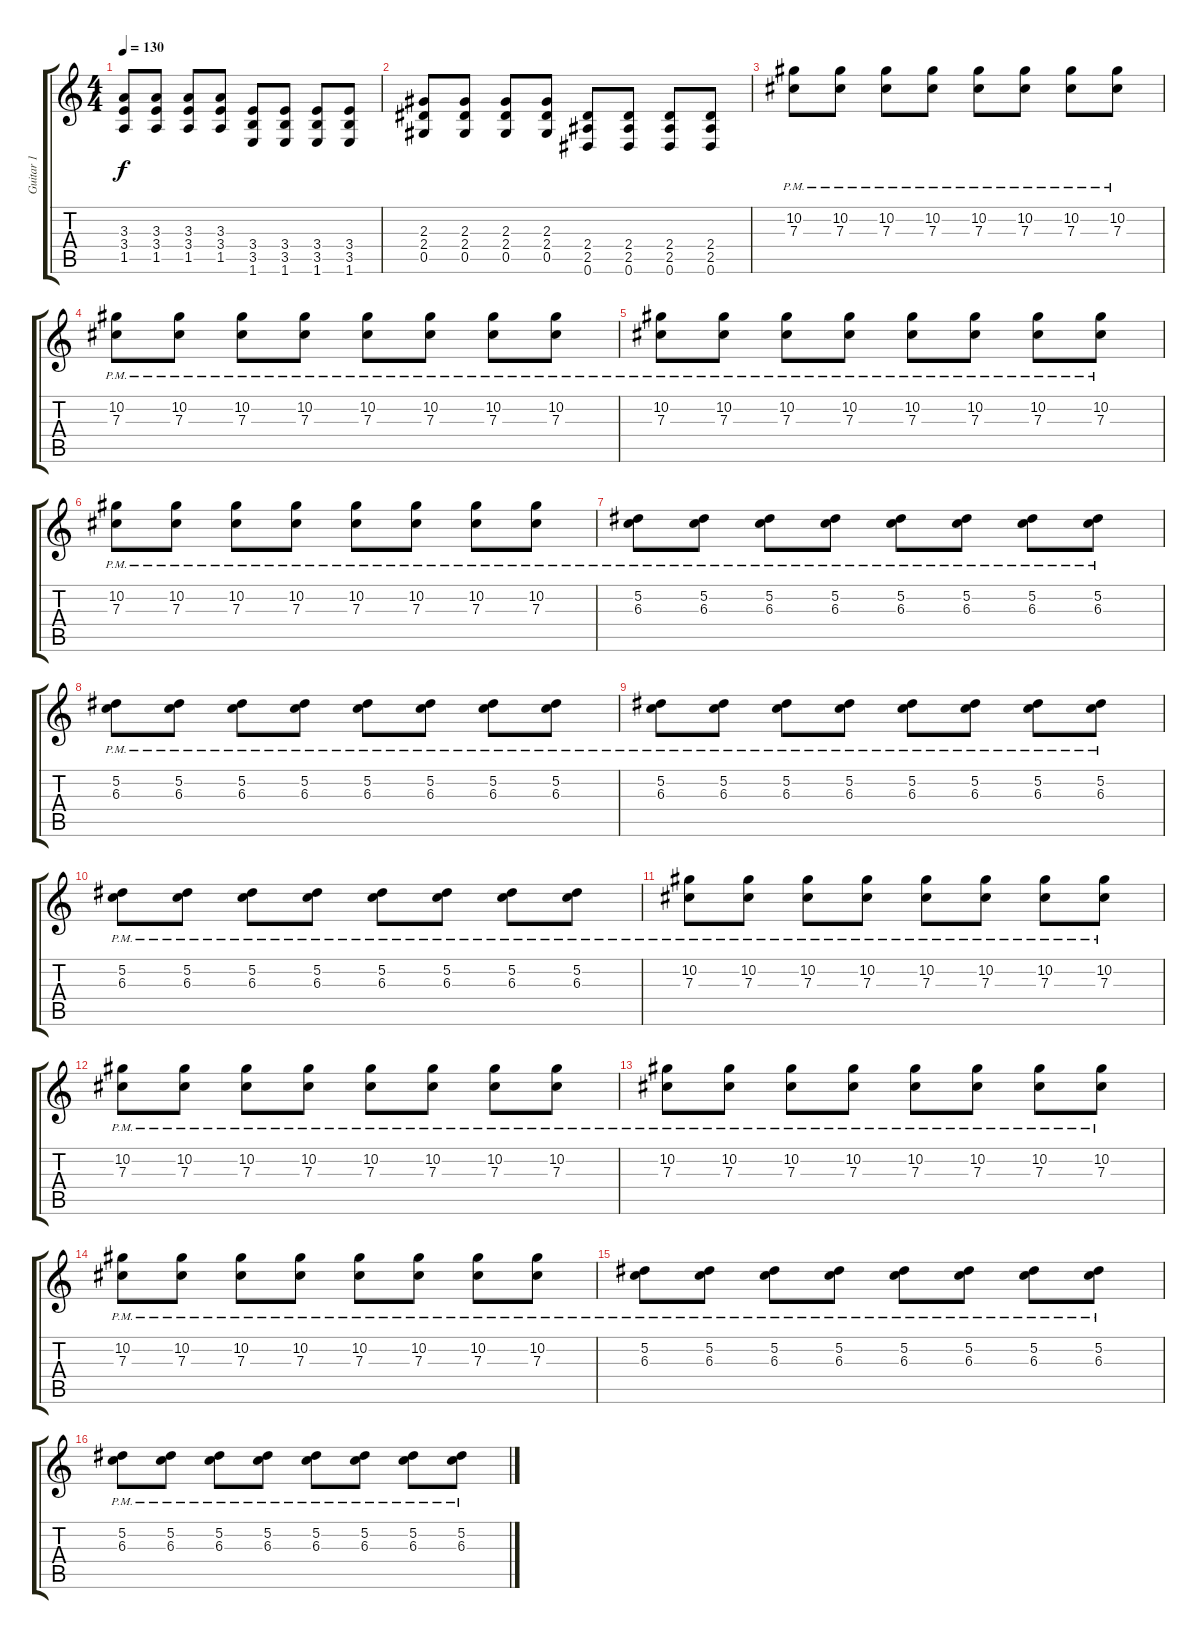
\track ("Guitar 1" "Guitar 1") {instrument distortionguitar}
\staff {score tabs}
\tuning (Eb4 Bb3 Gb3 Db3 Ab2 Eb2) {hide}
\ts (4 4)
\tempo 130
\clef g2
\ks c
(3.3 3.4 1.5).8{dy f instrument distortionguitar} (3.3 3.4 1.5).8 (3.3 3.4 1.5).8 (3.3 3.4 1.5).8 (3.4 3.5 1.6).8 (3.4 3.5 1.6).8 (3.4 3.5 1.6).8 (3.4 3.5 1.6).8 |
(2.3 2.4 0.5).8 (2.3 2.4 0.5).8 (2.3 2.4 0.5).8 (2.3 2.4 0.5).8 (2.4 2.5 0.6).8 (2.4 2.5 0.6).8 (2.4 2.5 0.6).8 (2.4 2.5 0.6).8 |
(10.2{pm} 7.3{pm}).8{instrument electricguitarmuted} (10.2{pm} 7.3{pm}).8 (10.2{pm} 7.3{pm}).8 (10.2{pm} 7.3{pm}).8 (10.2{pm} 7.3{pm}).8 (10.2{pm} 7.3{pm}).8 (10.2{pm} 7.3{pm}).8 (10.2{pm} 7.3{pm}).8 |
(10.2{pm} 7.3{pm}).8{instrument electricguitarmuted} (10.2{pm} 7.3{pm}).8 (10.2{pm} 7.3{pm}).8 (10.2{pm} 7.3{pm}).8 (10.2{pm} 7.3{pm}).8 (10.2{pm} 7.3{pm}).8 (10.2{pm} 7.3{pm}).8 (10.2{pm} 7.3{pm}).8 |
(10.2{pm} 7.3{pm}).8{instrument electricguitarmuted} (10.2{pm} 7.3{pm}).8 (10.2{pm} 7.3{pm}).8 (10.2{pm} 7.3{pm}).8 (10.2{pm} 7.3{pm}).8 (10.2{pm} 7.3{pm}).8 (10.2{pm} 7.3{pm}).8 (10.2{pm} 7.3{pm}).8 |
(10.2{pm} 7.3{pm}).8{instrument electricguitarmuted} (10.2{pm} 7.3{pm}).8 (10.2{pm} 7.3{pm}).8 (10.2{pm} 7.3{pm}).8 (10.2{pm} 7.3{pm}).8 (10.2{pm} 7.3{pm}).8 (10.2{pm} 7.3{pm}).8 (10.2{pm} 7.3{pm}).8 |
(5.2{pm} 6.3{pm}).8{instrument electricguitarmuted} (5.2{pm} 6.3{pm}).8 (5.2{pm} 6.3{pm}).8 (5.2{pm} 6.3{pm}).8 (5.2{pm} 6.3{pm}).8 (5.2{pm} 6.3{pm}).8 (5.2{pm} 6.3{pm}).8 (5.2{pm} 6.3{pm}).8 |
(5.2{pm} 6.3{pm}).8{instrument electricguitarmuted} (5.2{pm} 6.3{pm}).8 (5.2{pm} 6.3{pm}).8 (5.2{pm} 6.3{pm}).8 (5.2{pm} 6.3{pm}).8 (5.2{pm} 6.3{pm}).8 (5.2{pm} 6.3{pm}).8 (5.2{pm} 6.3{pm}).8 |
(5.2{pm} 6.3{pm}).8{instrument electricguitarmuted} (5.2{pm} 6.3{pm}).8 (5.2{pm} 6.3{pm}).8 (5.2{pm} 6.3{pm}).8 (5.2{pm} 6.3{pm}).8 (5.2{pm} 6.3{pm}).8 (5.2{pm} 6.3{pm}).8 (5.2{pm} 6.3{pm}).8 |
(5.2{pm} 6.3{pm}).8{instrument electricguitarmuted} (5.2{pm} 6.3{pm}).8 (5.2{pm} 6.3{pm}).8 (5.2{pm} 6.3{pm}).8 (5.2{pm} 6.3{pm}).8 (5.2{pm} 6.3{pm}).8 (5.2{pm} 6.3{pm}).8 (5.2{pm} 6.3{pm}).8 |
(10.2{pm} 7.3{pm}).8{instrument electricguitarmuted} (10.2{pm} 7.3{pm}).8 (10.2{pm} 7.3{pm}).8 (10.2{pm} 7.3{pm}).8 (10.2{pm} 7.3{pm}).8 (10.2{pm} 7.3{pm}).8 (10.2{pm} 7.3{pm}).8 (10.2{pm} 7.3{pm}).8 |
(10.2{pm} 7.3{pm}).8{instrument electricguitarmuted} (10.2{pm} 7.3{pm}).8 (10.2{pm} 7.3{pm}).8 (10.2{pm} 7.3{pm}).8 (10.2{pm} 7.3{pm}).8 (10.2{pm} 7.3{pm}).8 (10.2{pm} 7.3{pm}).8 (10.2{pm} 7.3{pm}).8 |
(10.2{pm} 7.3{pm}).8{instrument electricguitarmuted} (10.2{pm} 7.3{pm}).8 (10.2{pm} 7.3{pm}).8 (10.2{pm} 7.3{pm}).8 (10.2{pm} 7.3{pm}).8 (10.2{pm} 7.3{pm}).8 (10.2{pm} 7.3{pm}).8 (10.2{pm} 7.3{pm}).8 |
(10.2{pm} 7.3{pm}).8{instrument electricguitarmuted} (10.2{pm} 7.3{pm}).8 (10.2{pm} 7.3{pm}).8 (10.2{pm} 7.3{pm}).8 (10.2{pm} 7.3{pm}).8 (10.2{pm} 7.3{pm}).8 (10.2{pm} 7.3{pm}).8 (10.2{pm} 7.3{pm}).8 |
(5.2{pm} 6.3{pm}).8{instrument electricguitarmuted} (5.2{pm} 6.3{pm}).8 (5.2{pm} 6.3{pm}).8 (5.2{pm} 6.3{pm}).8 (5.2{pm} 6.3{pm}).8 (5.2{pm} 6.3{pm}).8 (5.2{pm} 6.3{pm}).8 (5.2{pm} 6.3{pm}).8 |
(5.2{pm} 6.3{pm}).8{instrument electricguitarmuted} (5.2{pm} 6.3{pm}).8 (5.2{pm} 6.3{pm}).8 (5.2{pm} 6.3{pm}).8 (5.2{pm} 6.3{pm}).8 (5.2{pm} 6.3{pm}).8 (5.2{pm} 6.3{pm}).8 (5.2{pm} 6.3{pm}).8
